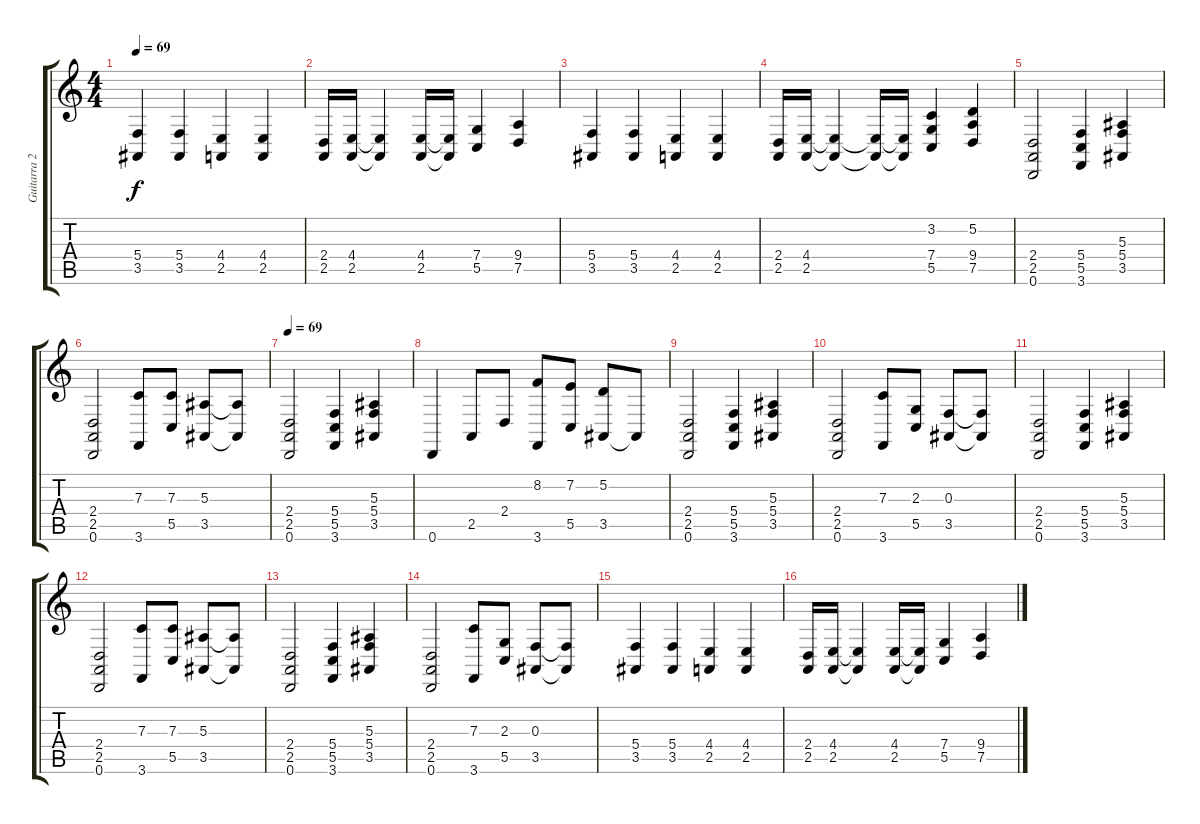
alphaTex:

\track ("Guitarra 2" "Guitarra 2") {instrument electricgrandpiano}
\staff {score tabs}
\tuning (D4 A3 F3 C3 G2 D2) {hide}
\ts (4 4)
\tempo 69
\clef g2
\ks c
(5.4 3.5).4{dy f instrument overdrivenguitar} (5.4 3.5).4 (4.4 2.5).4 (4.4 2.5).4 |
(2.4 2.5).16 (4.4 2.5).16 (4.4{t} 2.5{t}).4 (4.4 2.5).16 (4.4{t} 2.5{t}).16 (7.4 5.5).4 (9.4 7.5).4 |
(5.4 3.5).4{instrument overdrivenguitar} (5.4 3.5).4 (4.4 2.5).4 (4.4 2.5).4 |
(2.4 2.5).16 (4.4 2.5).16 (4.4{t} 2.5{t}).4 (4.4{t} 2.5{t}).16 (4.4{t} 2.5{t}).16 (3.2 7.4 5.5).4 (5.2 9.4 7.5).4 |
(2.4 2.5 0.6).2{volume 16 instrument overdrivenguitar} (5.4 5.5 3.6).4 (5.3 5.4 3.5).4 |
(2.4 2.5 0.6).2 (7.3 3.6).8 (7.3 5.5).8 (5.3 3.5).8 (5.3{t} 3.5{t}).8 |
\tempo 69
(2.4 2.5 0.6).2 (5.4 5.5 3.6).4 (5.3 5.4 3.5).4 |
0.6.4 2.5.8 2.4.8 (8.2 3.6).8 (7.2 5.5).8 (5.2 3.5).8 3.5{t}.8 |
(2.4 2.5 0.6).2 (5.4 5.5 3.6).4 (5.3 5.4 3.5).4 |
(2.4 2.5 0.6).2 (7.3 3.6).8 (2.3 5.5).8 (0.3 3.5).8 (0.3{t} 3.5{t}).8 |
(2.4 2.5 0.6).2{volume 16 instrument overdrivenguitar} (5.4 5.5 3.6).4 (5.3 5.4 3.5).4 |
(2.4 2.5 0.6).2 (7.3 3.6).8 (7.3 5.5).8 (5.3 3.5).8 (5.3{t} 3.5{t}).8 |
(2.4 2.5 0.6).2 (5.4 5.5 3.6).4 (5.3 5.4 3.5).4 |
(2.4 2.5 0.6).2 (7.3 3.6).8 (2.3 5.5).8 (0.3 3.5).8 (0.3{t} 3.5{t}).8 |
(5.4 3.5).4{instrument overdrivenguitar} (5.4 3.5).4 (4.4 2.5).4 (4.4 2.5).4 |
(2.4 2.5).16 (4.4 2.5).16 (4.4{t} 2.5{t}).4 (4.4 2.5).16 (4.4{t} 2.5{t}).16 (7.4 5.5).4 (9.4 7.5).4
